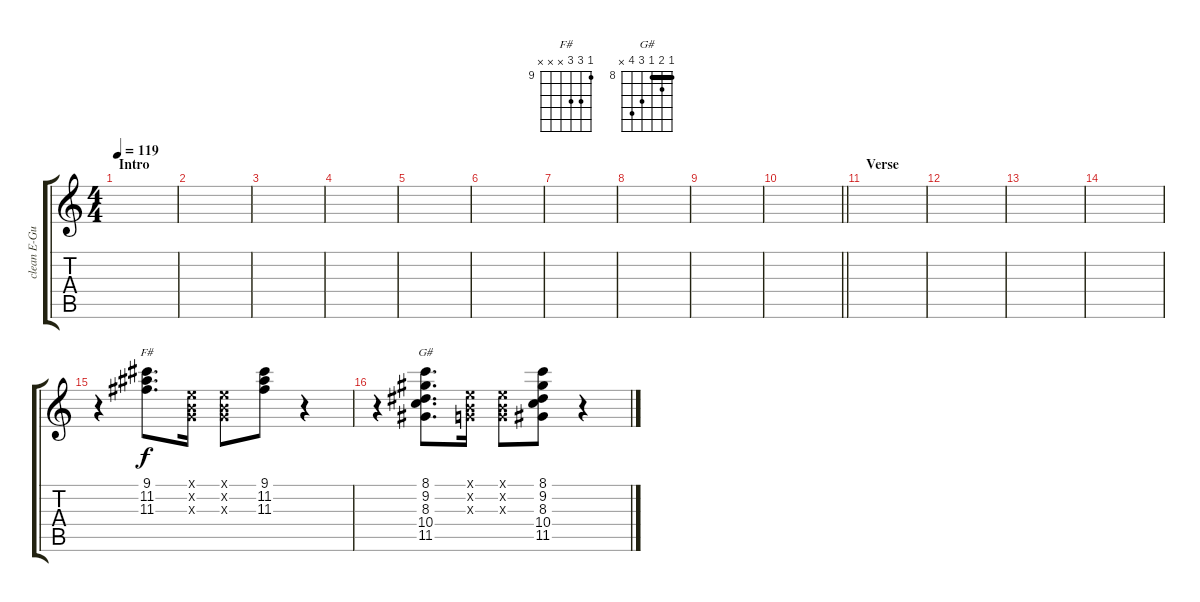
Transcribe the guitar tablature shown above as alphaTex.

\track ("clean E-Guitar" "clean E-Gu") {instrument electricguitarclean}
\staff {score tabs}
\tuning (E4 B3 G3 D3 A2 E2) {hide}
\chord ("F#" 9 11 11 x x x) {firstfret 9}
\chord ("G#" 8 9 8 10 11 x) {firstfret 8 barre 8}
\ts (4 4)
\section ("" "Intro")
\tempo 119
\clef g2
\ks c
|
|
|
|
|
|
|
|
|
\barLineRight lightlight
|
\section ("" "Verse")
|
|
|
|
r.4 (9.1 11.2 11.3).8{d ch "F#"} (0.1{x} 0.2{x} 0.3{x}).16 (0.1{x} 0.2{x} 0.3{x}).8 (9.1 11.2 11.3).8 r.4 |
r.4 (8.1 9.2 8.3 10.4 11.5).8{d ch "G#"} (0.1{x} 0.2{x} 0.3{x}).16 (0.1{x} 0.2{x} 0.3{x}).8 (8.1 9.2 8.3 10.4 11.5).8 r.4
